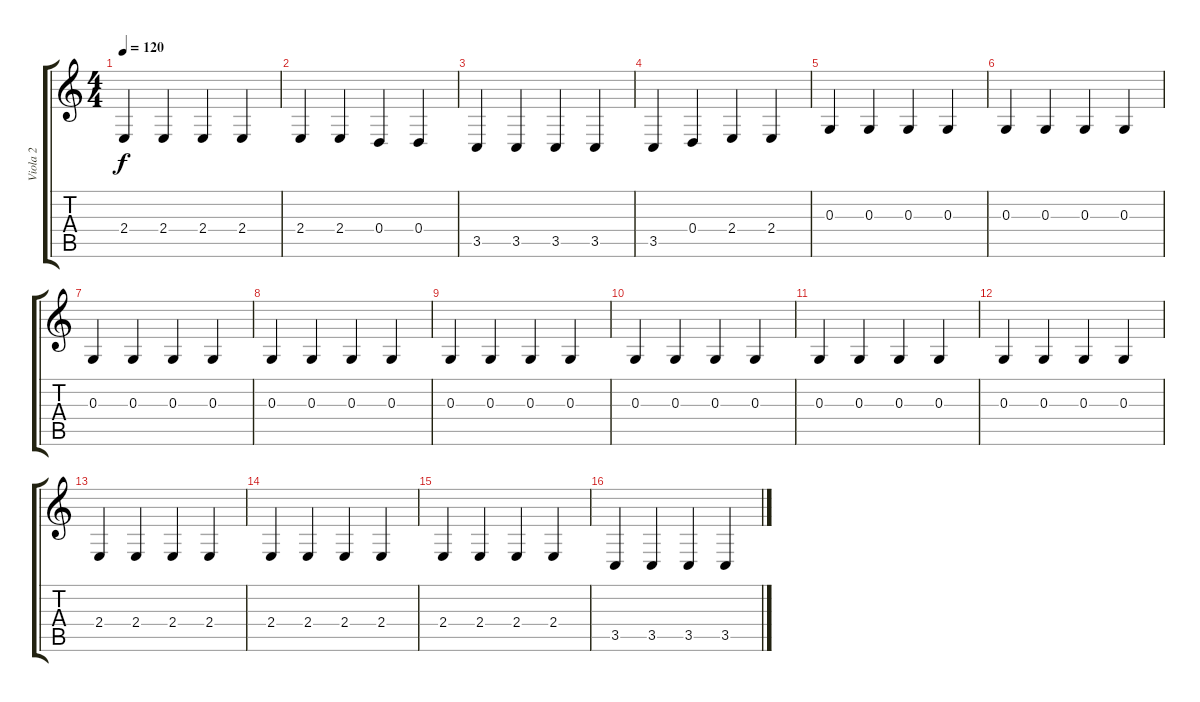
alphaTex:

\track ("Viola 2" "Viola 2") {instrument viola}
\staff {score tabs}
\tuning (E4 B3 G3 D3 A2 E2) {hide}
\ts (4 4)
\tempo 120
\clef g2
\ks c
2.4.4{dy f} 2.4.4 2.4.4 2.4.4 |
2.4.4 2.4.4 0.4.4 0.4.4 |
3.5.4 3.5.4 3.5.4 3.5.4 |
3.5.4 0.4.4 2.4.4 2.4.4 |
0.3.4 0.3.4 0.3.4 0.3.4 |
0.3.4 0.3.4 0.3.4 0.3.4 |
0.3.4 0.3.4 0.3.4 0.3.4 |
0.3.4 0.3.4 0.3.4 0.3.4 |
0.3.4 0.3.4 0.3.4 0.3.4 |
0.3.4 0.3.4 0.3.4 0.3.4 |
0.3.4 0.3.4 0.3.4 0.3.4 |
0.3.4 0.3.4 0.3.4 0.3.4 |
2.4.4 2.4.4 2.4.4 2.4.4 |
2.4.4 2.4.4 2.4.4 2.4.4 |
2.4.4 2.4.4 2.4.4 2.4.4 |
3.5.4 3.5.4 3.5.4 3.5.4
